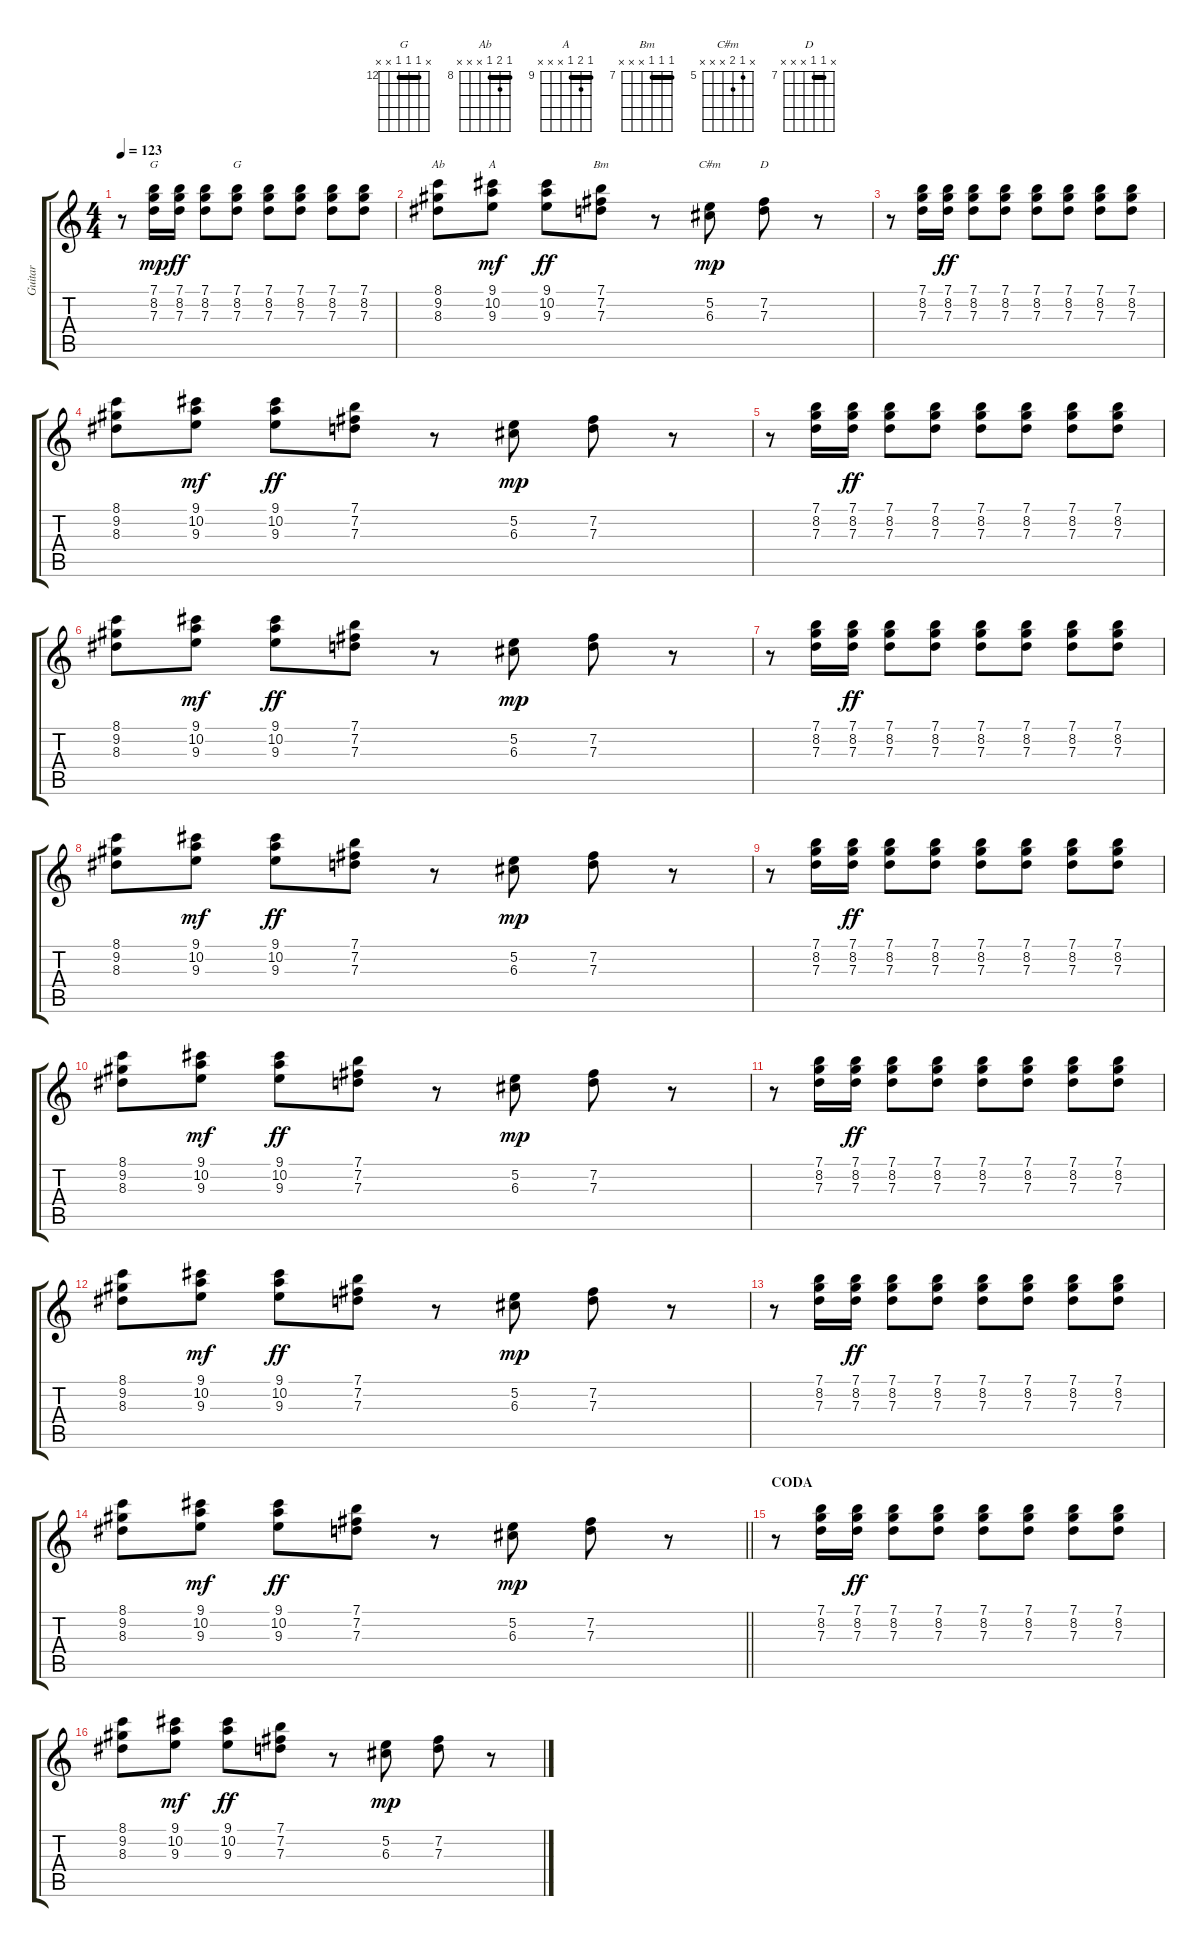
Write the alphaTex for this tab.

\track ("Guitar" "Guitar") {instrument electricguitarclean}
\staff {score tabs}
\tuning (E4 B3 G3 D3 A2 E2) {hide}
\chord ("G" 10 x 12 12 x x) {firstfret 10}
\chord ("G" x 12 12 12 x x) {firstfret 12 barre 12}
\chord ("Ab" 8 9 8 x x x) {firstfret 8 barre 8}
\chord ("A" 9 10 9 x x x) {firstfret 9 barre 9}
\chord ("Bm" 7 7 7 x x x) {firstfret 7 barre 7}
\chord ("C#m" x 5 6 x x x) {firstfret 5}
\chord ("D" x 7 7 x x x) {firstfret 7 barre 7}
\ts (4 4)
\tempo 123
\clef g2
\ks c
r.8{dy mp} (7.1 8.2 7.3).16{ch "G"} (7.1 8.2 7.3).16{dy ff} (7.1 8.2 7.3).8 (7.1 8.2 7.3).8{ch "G"} (7.1 8.2 7.3).8 (7.1 8.2 7.3).8 (7.1 8.2 7.3).8 (7.1 8.2 7.3).8 |
(8.1 9.2 8.3).8{ch "Ab"} (9.1 10.2 9.3).8{ch "A" dy mf} (9.1 10.2 9.3).8{dy ff} (7.1 7.2 7.3).8{ch "Bm"} r.8 (5.2 6.3).8{ch "C#m" dy mp} (7.2 7.3).8{ch "D"} r.8 |
r.8 (7.1 8.2 7.3).16 (7.1 8.2 7.3).16{dy ff} (7.1 8.2 7.3).8 (7.1 8.2 7.3).8 (7.1 8.2 7.3).8 (7.1 8.2 7.3).8 (7.1 8.2 7.3).8 (7.1 8.2 7.3).8 |
(8.1 9.2 8.3).8 (9.1 10.2 9.3).8{dy mf} (9.1 10.2 9.3).8{dy ff} (7.1 7.2 7.3).8 r.8 (5.2 6.3).8{dy mp} (7.2 7.3).8 r.8 |
r.8 (7.1 8.2 7.3).16 (7.1 8.2 7.3).16{dy ff} (7.1 8.2 7.3).8 (7.1 8.2 7.3).8 (7.1 8.2 7.3).8 (7.1 8.2 7.3).8 (7.1 8.2 7.3).8 (7.1 8.2 7.3).8 |
(8.1 9.2 8.3).8 (9.1 10.2 9.3).8{dy mf} (9.1 10.2 9.3).8{dy ff} (7.1 7.2 7.3).8 r.8 (5.2 6.3).8{dy mp} (7.2 7.3).8 r.8 |
r.8 (7.1 8.2 7.3).16 (7.1 8.2 7.3).16{dy ff} (7.1 8.2 7.3).8 (7.1 8.2 7.3).8 (7.1 8.2 7.3).8 (7.1 8.2 7.3).8 (7.1 8.2 7.3).8 (7.1 8.2 7.3).8 |
(8.1 9.2 8.3).8 (9.1 10.2 9.3).8{dy mf} (9.1 10.2 9.3).8{dy ff} (7.1 7.2 7.3).8 r.8 (5.2 6.3).8{dy mp} (7.2 7.3).8 r.8 |
r.8 (7.1 8.2 7.3).16 (7.1 8.2 7.3).16{dy ff} (7.1 8.2 7.3).8 (7.1 8.2 7.3).8 (7.1 8.2 7.3).8 (7.1 8.2 7.3).8 (7.1 8.2 7.3).8 (7.1 8.2 7.3).8 |
(8.1 9.2 8.3).8 (9.1 10.2 9.3).8{dy mf} (9.1 10.2 9.3).8{dy ff} (7.1 7.2 7.3).8 r.8 (5.2 6.3).8{dy mp} (7.2 7.3).8 r.8 |
r.8 (7.1 8.2 7.3).16 (7.1 8.2 7.3).16{dy ff} (7.1 8.2 7.3).8 (7.1 8.2 7.3).8 (7.1 8.2 7.3).8 (7.1 8.2 7.3).8 (7.1 8.2 7.3).8 (7.1 8.2 7.3).8 |
(8.1 9.2 8.3).8 (9.1 10.2 9.3).8{dy mf} (9.1 10.2 9.3).8{dy ff} (7.1 7.2 7.3).8 r.8 (5.2 6.3).8{dy mp} (7.2 7.3).8 r.8 |
r.8 (7.1 8.2 7.3).16 (7.1 8.2 7.3).16{dy ff} (7.1 8.2 7.3).8 (7.1 8.2 7.3).8 (7.1 8.2 7.3).8 (7.1 8.2 7.3).8 (7.1 8.2 7.3).8 (7.1 8.2 7.3).8 |
\barLineRight lightlight
(8.1 9.2 8.3).8 (9.1 10.2 9.3).8{dy mf} (9.1 10.2 9.3).8{dy ff} (7.1 7.2 7.3).8 r.8 (5.2 6.3).8{dy mp} (7.2 7.3).8 r.8 |
\section ("" "CODA")
r.8 (7.1 8.2 7.3).16 (7.1 8.2 7.3).16{dy ff} (7.1 8.2 7.3).8 (7.1 8.2 7.3).8 (7.1 8.2 7.3).8 (7.1 8.2 7.3).8 (7.1 8.2 7.3).8 (7.1 8.2 7.3).8 |
(8.1 9.2 8.3).8 (9.1 10.2 9.3).8{dy mf} (9.1 10.2 9.3).8{dy ff} (7.1 7.2 7.3).8 r.8 (5.2 6.3).8{dy mp} (7.2 7.3).8 r.8
